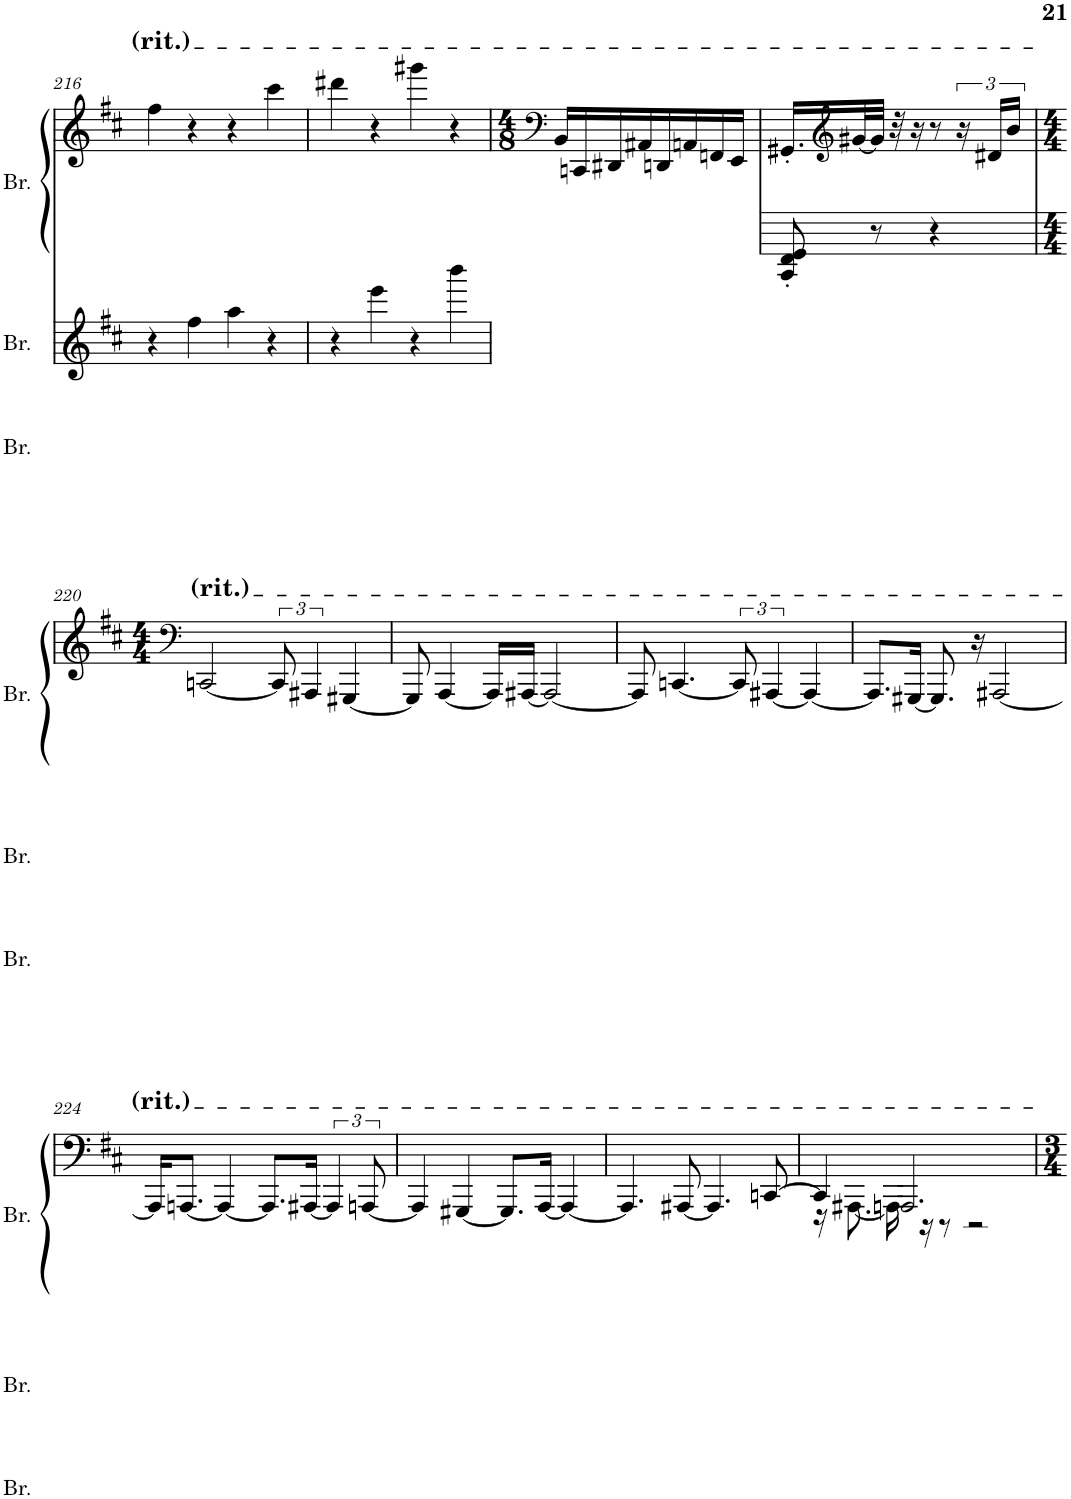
**kern	**kern	**kern	**kern
*part3	*part2	*part1	*part1
*staff4	*staff3	*staff2	*staff1
*I"Brass	*I"Brass	*I"Brass	*
*I'Br.	*I'Br.	*I'Br.	*
!!LO:PB:g=z
*clefG2	*clefG2	*clefF4	*clefG2
*k[f#c#]	*k[f#c#]	*k[f#c#]	*k[f#c#]
*M4/4	*M4/4	*M4/4	*M4/4
=216	=216	=216	=216
1r	4r	1r	4ff#\
.	4ff#\	.	4r
.	4aa\	.	4r
.	4r	.	4ccc#\
=217	=217	=217	=217
1r	4r	1r	4ddd#X\
.	4eee\	.	4r
.	4r	.	4ggg#X\
.	4bbb\	.	4r
=218	=218	=218	=218
*	*	*	*clefF4
*M4/8	*M4/8	*M4/8	*M4/8
2r	2r	2r	16BB/LL
.	.	.	16CCn/
.	.	.	16DD#X/
.	.	.	16AA#X/
.	.	.	16DDn/
.	.	.	16AAn/
.	.	.	16FFn/
.	.	.	16EE/JJ
=219	=219	=219	=219
2r	2r	8CC#/' 8FF#/' 8GG/'	16.GG#X'/LL
*	*	*	*clefG2
.	.	.	[32g#X/L
.	.	8r	32g#/JJJ]
.	.	.	32r
.	.	.	16r
.	.	4r	8r
.	.	.	24r
.	.	.	24d#X/LL
.	.	.	24b/JJ
!!LO:LB:g=z
=220	=220	=220	=220
*	*	*	*clefF4
*M4/4	*M4/4	*M4/4	*M4/4
1r	1r	1r	[2CCn/
.	.	.	12CC/]
.	.	.	6AAA#X/
.	.	.	[4GGG#X/
=221	=221	=221	=221
1r	1r	1r	8GGG#/]
.	.	.	[4AAA/
.	.	.	16AAA/LL]
.	.	.	[16AAA#X/JJ
.	.	.	2AAA#/_
=222	=222	=222	=222
1r	1r	1r	8AAA#/]
.	.	.	[4.CCn/
.	.	.	12CC/]
.	.	.	[6AAA#X/
.	.	.	4AAA#/_
=223	=223	=223	=223
1r	1r	1r	8.AAA#/L]
.	.	.	[16GGG#X/Jk
.	.	.	8.GGG#/]
.	.	.	16r
.	.	.	[2AAA#X/
!!LO:LB:g=z
=224	=224	=224	=224
1r	1r	1r	16AAA#/KL]
.	.	.	[8.AAAn/J
.	.	.	4AAA/_
.	.	.	8.AAA/L]
.	.	.	[16AAA#X/Jk
.	.	.	6AAA#/]
.	.	.	[12AAAn/
=225	=225	=225	=225
1r	1r	1r	4AAA/]
.	.	.	[4GGG#X/
.	.	.	8.GGG#/L]
.	.	.	[16AAA/Jk
.	.	.	4AAA/_
=226	=226	=226	=226
1r	1r	1r	4.AAA/]
.	.	.	[8AAA#X/
.	.	.	4.AAA#/]
.	.	.	[8CCn/
=227	=227	=227	=227
*	*	*	*^
1r	1r	1r	4CC/]	16r
.	.	.	.	[8.AAA#X\
.	.	.	2.AAAn/	16AAA#\]
.	.	.	.	16r
.	.	.	.	8r
.	.	.	.	2r
*	*	*	*v	*v
=	=	=	=
*-	*-	*-	*-
